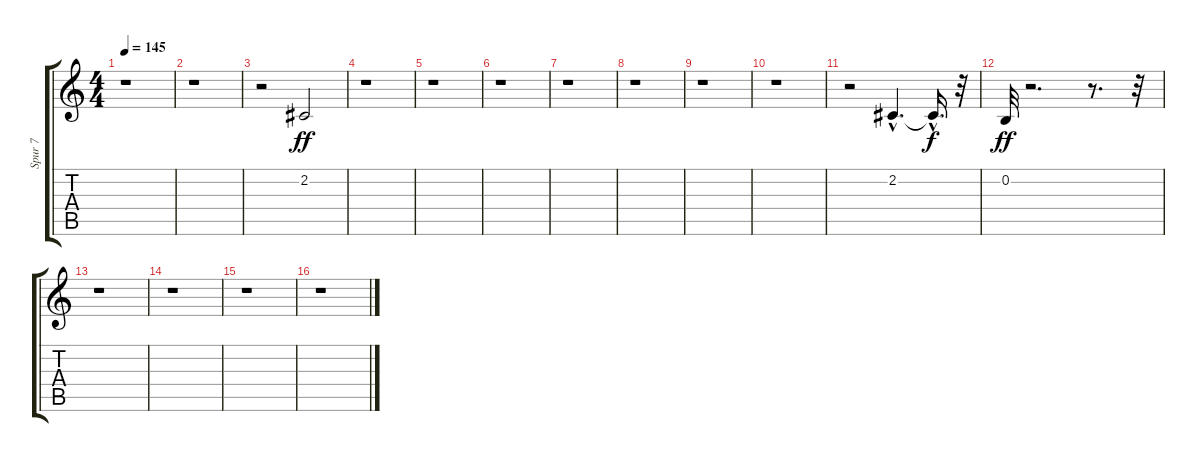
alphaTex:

\track ("Spur 7" "Spur 7") {instrument brightacousticpiano}
\staff {score tabs}
\tuning (E4 B3 G3 D3 A2 E2) {hide}
\ts (4 4)
\tempo 145
\clef g2
\ks c
r.1{dy ff} |
r.1 |
r.2 2.2.2{instrument reversecymbal} |
r.1 |
r.1 |
r.1 |
r.1 |
r.1 |
r.1 |
r.1 |
r.2 2.2{hac}.4{d instrument reversecymbal} 2.2{hac t}.16{d dy f} r.32 |
0.2.32{dy ff} r.2{d} r.8{d} r.32 |
r.1 |
r.1 |
r.1 |
r.1
